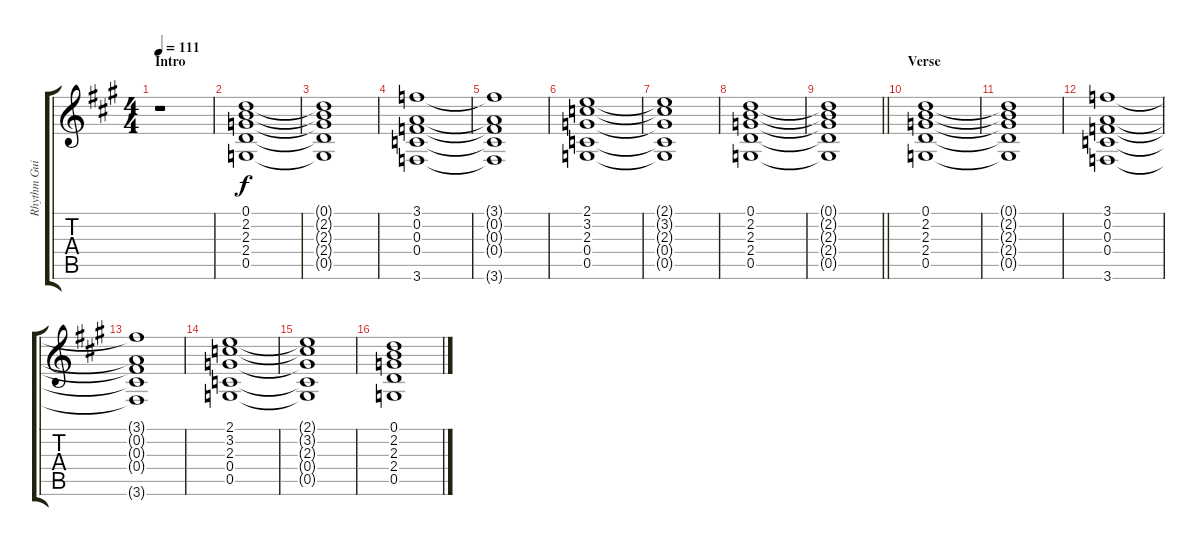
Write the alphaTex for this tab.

\track ("Rhythm Guitar - L" "Rhythm Gui") {instrument distortionguitar}
\staff {score tabs}
\tuning (D4 A3 F3 C3 G2 D2) {hide}
\ts (4 4)
\section ("" "Intro")
\tempo 111
\clef g2
\ks a
r.1{dy f instrument distortionguitar} |
(0.1 2.2 2.3 2.4 0.5).1 |
(0.1{t} 2.2{t} 2.3{t} 2.4{t} 0.5{t}).1 |
(3.1 0.2 0.3 0.4 3.6).1 |
(3.1{t} 0.2{t} 0.3{t} 0.4{t} 3.6{t}).1 |
(2.1 3.2 2.3 0.4 0.5).1 |
(2.1{t} 3.2{t} 2.3{t} 0.4{t} 0.5{t}).1 |
(0.1 2.2 2.3 2.4 0.5).1 |
\barLineRight lightlight
(0.1{t} 2.2{t} 2.3{t} 2.4{t} 0.5{t}).1 |
\section ("" "Verse")
(0.1 2.2 2.3 2.4 0.5).1 |
(0.1{t} 2.2{t} 2.3{t} 2.4{t} 0.5{t}).1 |
(3.1 0.2 0.3 0.4 3.6).1 |
(3.1{t} 0.2{t} 0.3{t} 0.4{t} 3.6{t}).1 |
(2.1 3.2 2.3 0.4 0.5).1 |
(2.1{t} 3.2{t} 2.3{t} 0.4{t} 0.5{t}).1 |
(0.1 2.2 2.3 2.4 0.5).1
